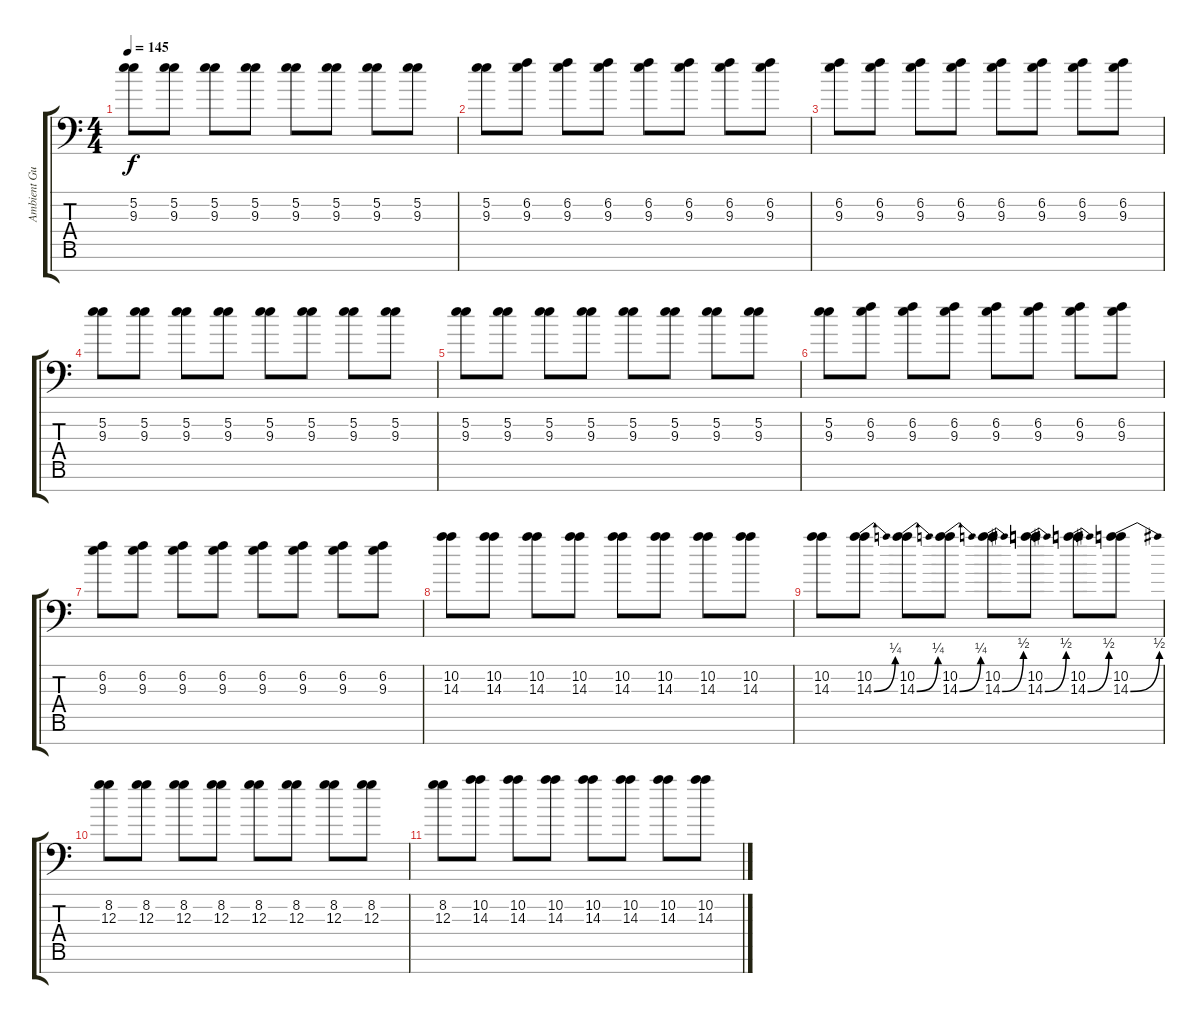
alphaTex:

\track ("Ambient Guitar" "Ambient Gu") {instrument distortionguitar}
\staff {score tabs}
\tuning (E4 B3 G3 D3 A2 E2 A1) {hide}
\ts (4 4)
\tempo 145
\clef f4
\ks c
(5.2 9.3).8{dy f} (5.2 9.3).8 (5.2 9.3).8 (5.2 9.3).8 (5.2 9.3).8 (5.2 9.3).8 (5.2 9.3).8 (5.2 9.3).8 |
(5.2 9.3).8 (6.2 9.3).8 (6.2 9.3).8 (6.2 9.3).8 (6.2 9.3).8 (6.2 9.3).8 (6.2 9.3).8 (6.2 9.3).8 |
(6.2 9.3).8 (6.2 9.3).8 (6.2 9.3).8 (6.2 9.3).8 (6.2 9.3).8 (6.2 9.3).8 (6.2 9.3).8 (6.2 9.3).8 |
(5.2 9.3).8 (5.2 9.3).8 (5.2 9.3).8 (5.2 9.3).8 (5.2 9.3).8 (5.2 9.3).8 (5.2 9.3).8 (5.2 9.3).8 |
(5.2 9.3).8 (5.2 9.3).8 (5.2 9.3).8 (5.2 9.3).8 (5.2 9.3).8 (5.2 9.3).8 (5.2 9.3).8 (5.2 9.3).8 |
(5.2 9.3).8 (6.2 9.3).8 (6.2 9.3).8 (6.2 9.3).8 (6.2 9.3).8 (6.2 9.3).8 (6.2 9.3).8 (6.2 9.3).8 |
(6.2 9.3).8 (6.2 9.3).8 (6.2 9.3).8 (6.2 9.3).8 (6.2 9.3).8 (6.2 9.3).8 (6.2 9.3).8 (6.2 9.3).8 |
(10.2 14.3).8 (10.2 14.3).8 (10.2 14.3).8 (10.2 14.3).8 (10.2 14.3).8 (10.2 14.3).8 (10.2 14.3).8 (10.2 14.3).8 |
(10.2 14.3).8 (10.2 14.3{be (bend 0 0 60 1)}).8 (10.2 14.3{be (bend 0 0 60 1)}).8 (10.2 14.3{be (bend 0 0 60 1)}).8 (10.2 14.3{be (bend 0 0 60 2)}).8 (10.2 14.3{be (bend 0 0 60 2)}).8 (10.2 14.3{be (bend 0 0 60 2)}).8 (10.2 14.3{be (bend 0 0 60 2)}).8 |
(8.2 12.3).8 (8.2 12.3).8 (8.2 12.3).8 (8.2 12.3).8 (8.2 12.3).8 (8.2 12.3).8 (8.2 12.3).8 (8.2 12.3).8 |
(8.2 12.3).8 (10.2 14.3).8 (10.2 14.3).8 (10.2 14.3).8 (10.2 14.3).8 (10.2 14.3).8 (10.2 14.3).8 (10.2 14.3).8
